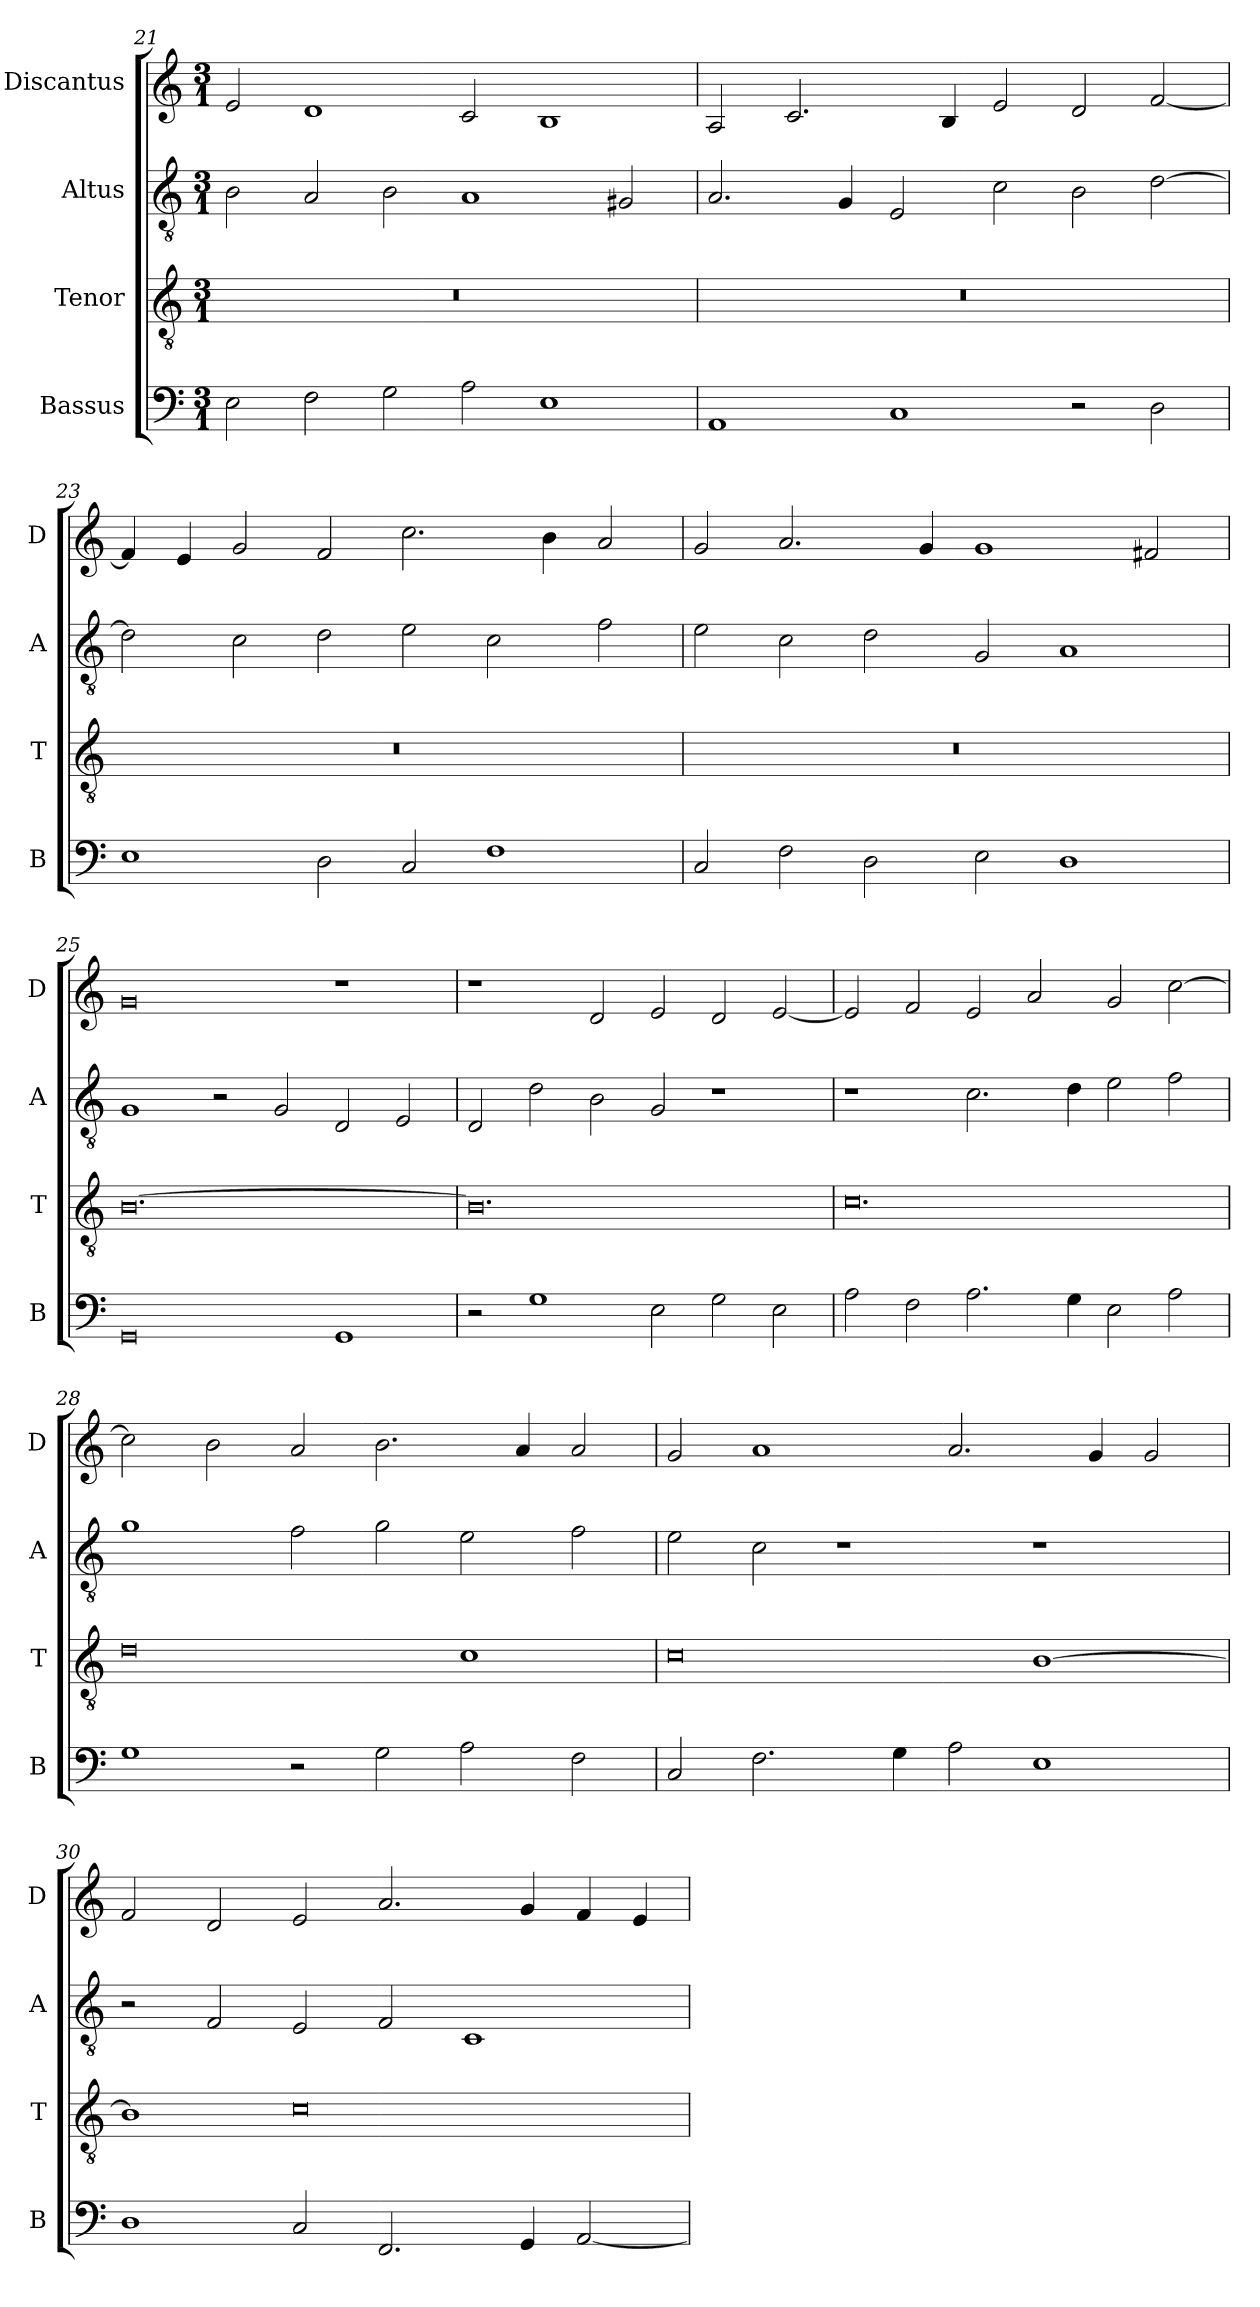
**kern	**kern	**kern	**kern
*part4	*part3	*part2	*part1
*staff4	*staff3	*staff2	*staff1
*I"Bassus	*I"Tenor	*I"Altus	*I"Discantus
*I'B	*I'T	*I'A	*I'D
*clefF4	*clefGv2	*clefGv2	*clefG2
*k[]	*k[]	*k[]	*k[]
*M3/1	*M3/1	*M3/1	*M3/1
=21	=21	=21	=21
2E\	0.r	2B\	2e/
2F\	.	2A/	1d
2G\	.	2B\	.
2A\	.	1A	2c/
1E	.	.	1B
.	.	2G#X/	.
=22	=22	=22	=22
1AA	0.r	2.A/	2A/
.	.	.	2.c/
.	.	4G/	.
1C	.	2E/	.
.	.	.	4B/
.	.	2c\	2e/
2r	.	2B\	2d/
2D\	.	[2d\	[2f/
=23	=23	=23	=23
1E	0.r	2d\]	4f/]
.	.	.	4e/
.	.	2c\	2g/
2D\	.	2d\	2f/
2C/	.	2e\	2.cc\
1F	.	2c\	.
.	.	.	4b\
.	.	2f\	2a/
=24	=24	=24	=24
2C/	0.r	2e\	2g/
2F\	.	2c\	2.a/
2D\	.	2d\	.
.	.	.	4g/
2E\	.	2G/	1g
1D	.	1A	.
.	.	.	2f#X/
=25	=25	=25	=25
0GG	[0.B	1G	0g
.	.	2r	.
.	.	2G/	.
1GG	.	2D/	1r
.	.	2E/	.
=26	=26	=26	=26
2r	0.B]	2D/	1r
1G	.	2d\	.
.	.	2B\	2d/
2E\	.	2G/	2e/
2G\	.	1r	2d/
2E\	.	.	[2e/
=27	=27	=27	=27
2A\	0.c	1r	2e/]
2F\	.	.	2f/
2.A\	.	2.c\	2e/
.	.	.	2a/
4G\	.	4d\	.
2E\	.	2e\	2g/
2A\	.	2f\	[2cc\
=28	=28	=28	=28
1G	0d	1g	2cc\]
.	.	.	2b\
2r	.	2f\	2a/
2G\	.	2g\	2.b\
2A\	1c	2e\	.
.	.	.	4a/
2F\	.	2f\	2a/
=29	=29	=29	=29
2C/	0c	2e\	2g/
2.F\	.	2c\	1a
.	.	1r	.
4G\	.	.	.
2A\	.	.	2.a/
1E	[1B	1r	.
.	.	.	4g/
.	.	.	2g/
=30	=30	=30	=30
1D	1B]	2r	2f/
.	.	2F/	2d/
2C/	0c	2E/	2e/
2.FF/	.	2F/	2.a/
.	.	1C	.
4GG/	.	.	4g/
[2AA/	.	.	4f/
.	.	.	4e/
=	=	=	=
*-	*-	*-	*-
